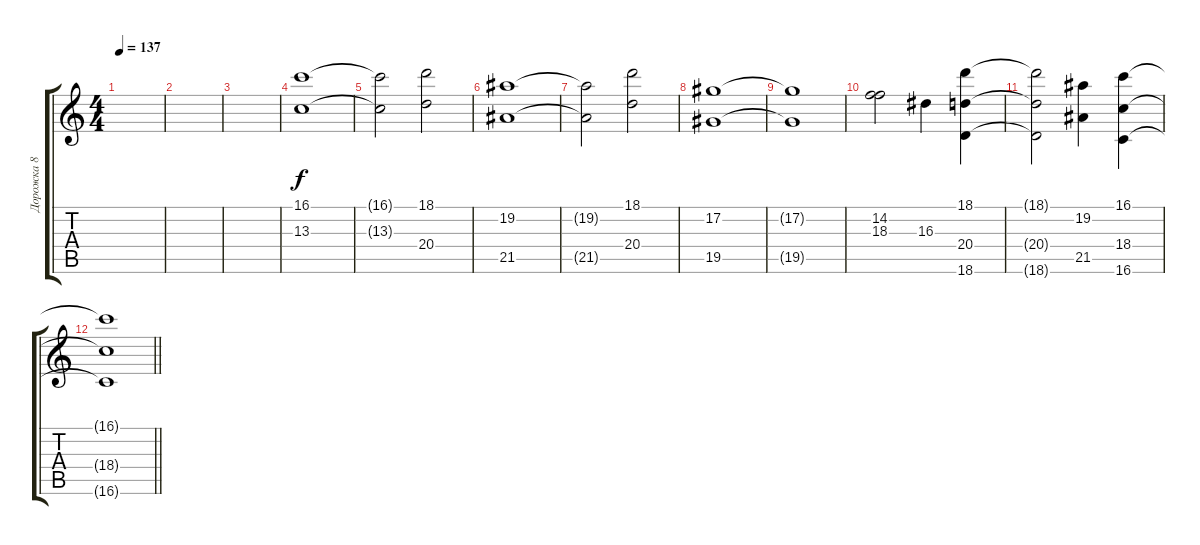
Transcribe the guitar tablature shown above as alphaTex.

\track ("Дорожка 8" "Дорожка 8") {instrument stringensemble2}
\staff {score tabs}
\tuning (Ab4 Eb4 B3 Gb3 Db3 Ab2) {hide}
\ts (4 4)
\tempo 137
\clef g2
\ks c
|
|
|
(16.1 13.3).1{volume 6} |
(16.1{t} 13.3{t}).2 (18.1 20.4).2 |
(19.2 21.5).1 |
(19.2{t} 21.5{t}).2 (18.1 20.4).2 |
(17.2 19.5).1 |
(17.2{t} 19.5{t}).1 |
(14.2 18.3).2 16.3.4 (18.1 20.4 18.6).4 |
(18.1{t} 20.4{t} 18.6{t}).2 (19.2 21.5).4 (16.1 18.4 16.6).4 |
\barLineRight lightlight
(16.1{t} 18.4{t} 16.6{t}).1{volume 0}
